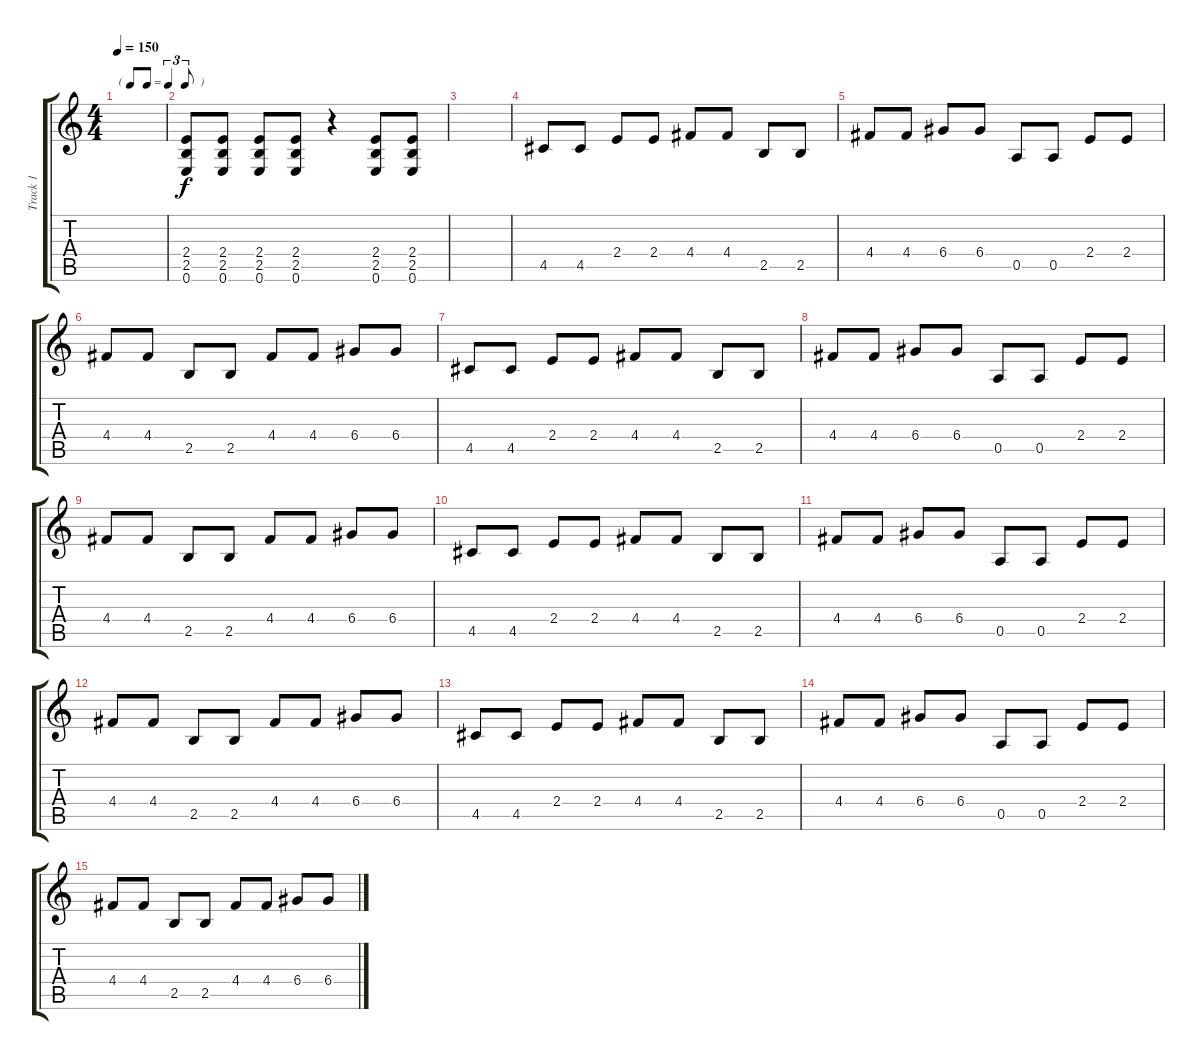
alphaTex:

\track ("Track 1" "Track 1") {instrument distortionguitar}
\staff {score tabs}
\tuning (E4 B3 G3 D3 A2 E2) {hide}
\ts (4 4)
\tf triplet8th
\tempo 150
\clef g2
\ks c
|
(2.4 2.5 0.6).8 (2.4 2.5 0.6).8 (2.4 2.5 0.6).8 (2.4 2.5 0.6).8 r.4 (2.4 2.5 0.6).8 (2.4 2.5 0.6).8 |
|
4.5.8 4.5.8 2.4.8 2.4.8 4.4.8 4.4.8 2.5.8 2.5.8 |
4.4.8 4.4.8 6.4.8 6.4.8 0.5.8 0.5.8 2.4.8 2.4.8 |
4.4.8 4.4.8 2.5.8 2.5.8 4.4.8 4.4.8 6.4.8 6.4.8 |
4.5.8 4.5.8 2.4.8 2.4.8 4.4.8 4.4.8 2.5.8 2.5.8 |
4.4.8 4.4.8 6.4.8 6.4.8 0.5.8 0.5.8 2.4.8 2.4.8 |
4.4.8 4.4.8 2.5.8 2.5.8 4.4.8 4.4.8 6.4.8 6.4.8 |
4.5.8 4.5.8 2.4.8 2.4.8 4.4.8 4.4.8 2.5.8 2.5.8 |
4.4.8 4.4.8 6.4.8 6.4.8 0.5.8 0.5.8 2.4.8 2.4.8 |
4.4.8 4.4.8 2.5.8 2.5.8 4.4.8 4.4.8 6.4.8 6.4.8 |
4.5.8 4.5.8 2.4.8 2.4.8 4.4.8 4.4.8 2.5.8 2.5.8 |
4.4.8 4.4.8 6.4.8 6.4.8 0.5.8 0.5.8 2.4.8 2.4.8 |
4.4.8 4.4.8 2.5.8 2.5.8 4.4.8 4.4.8 6.4.8 6.4.8
